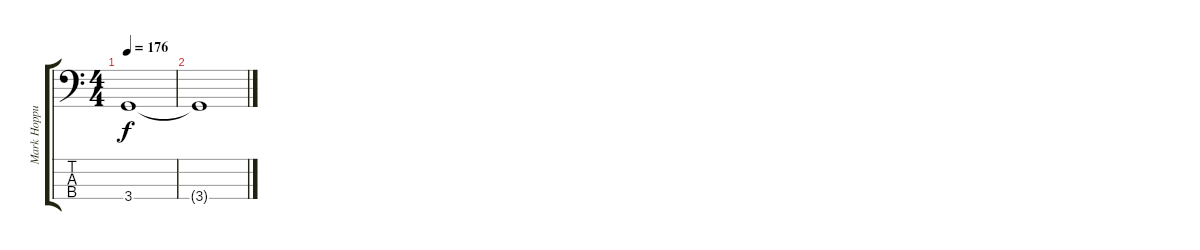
\track ("Mark Hoppus - Bass" "Mark Hoppu") {instrument electricbasspick}
\staff {score tabs}
\tuning (G2 D2 A1 E1) {hide}
\ts (4 4)
\tempo 176
\clef f4
\ks c
3.4.1{dy f} |
3.4{t}.1
